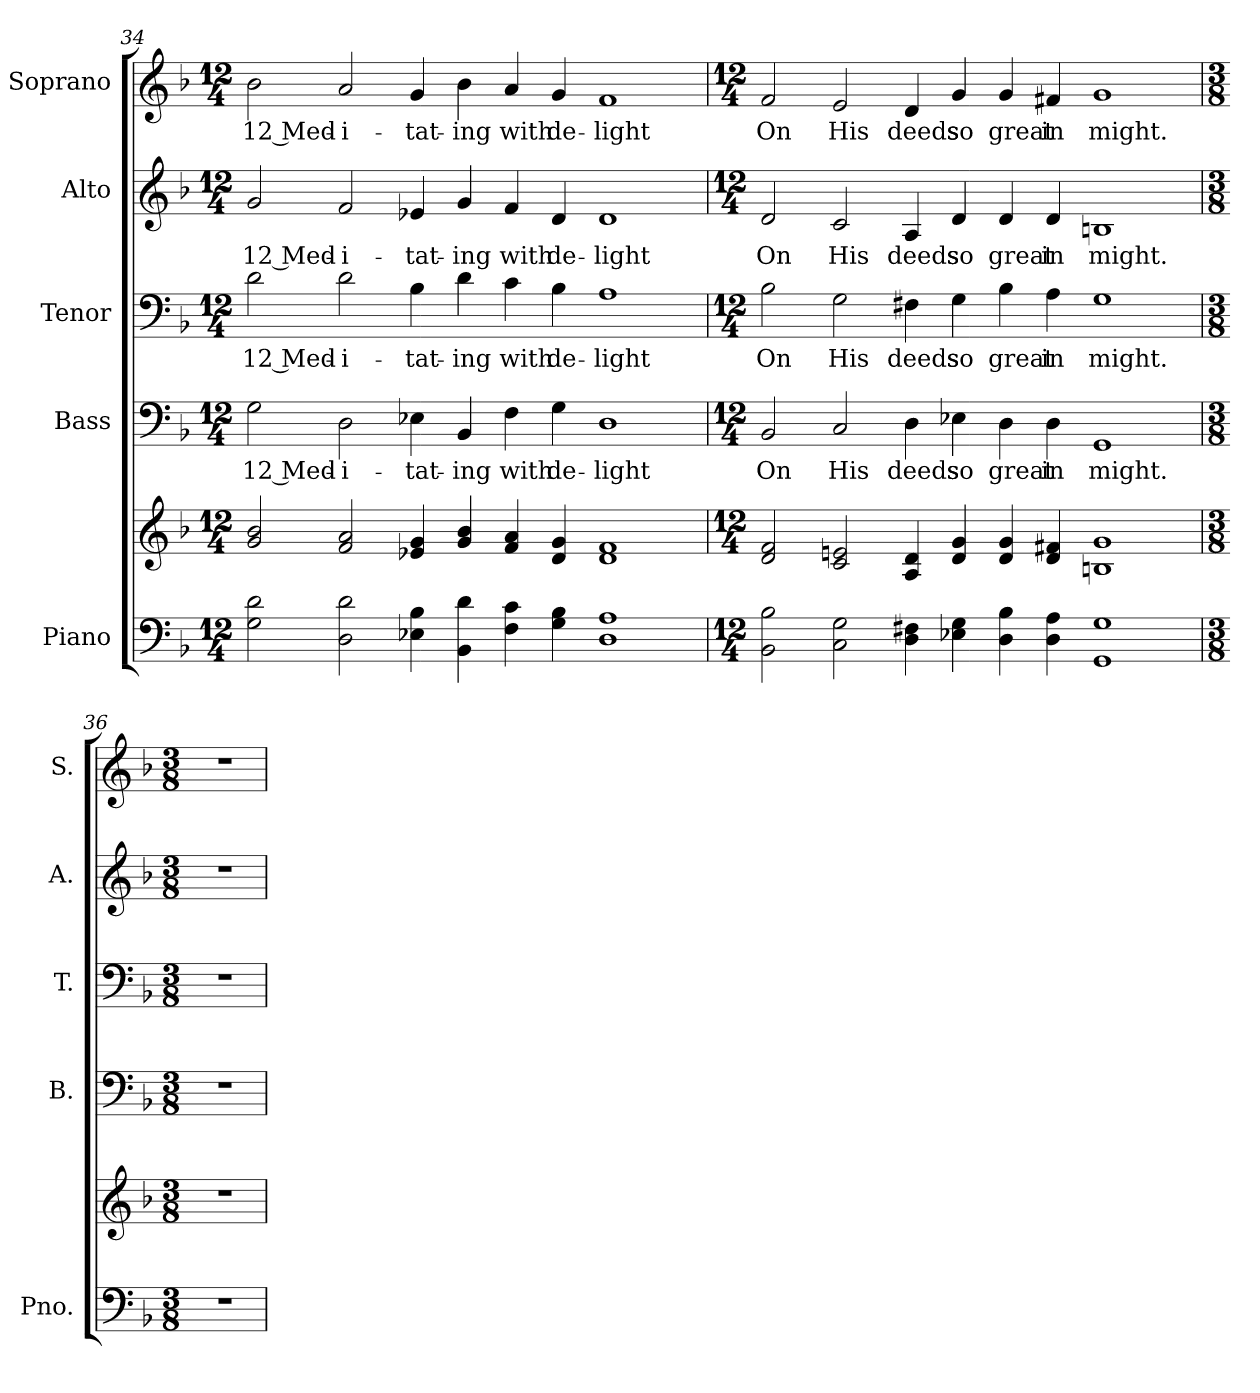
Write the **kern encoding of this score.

**kern	**kern	**kern	**text	**kern	**text	**kern	**text	**kern	**text
*part5	*part5	*part4	*part4	*part3	*part3	*part2	*part2	*part1	*part1
*staff6	*staff5	*staff4	*staff4	*staff3	*staff3	*staff2	*staff2	*staff1	*staff1
*I"Piano	*	*I"Bass	*	*I"Tenor	*	*I"Alto	*	*I"Soprano	*
*I'Pno.	*	*I'B.	*	*I'T.	*	*I'A.	*	*I'S.	*
!!LO:LB:g=z
*clefF4	*clefG2	*clefF4	*	*clefF4	*	*clefG2	*	*clefG2	*
*k[b-]	*k[b-]	*k[b-]	*	*k[b-]	*	*k[b-]	*	*k[b-]	*
*F:	*F:	*F:	*	*F:	*	*F:	*	*F:	*
*M12/4	*M12/4	*M12/4	*	*M12/4	*	*M12/4	*	*M12/4	*
=34	=34	=34	=34	=34	=34	=34	=34	=34	=34
!	!	!	!LO:LY:b:color=#000000	!	!	!	!	!	!
!	!	!	!	!	!LO:LY:b:color=#000000	!	!	!	!
!	!	!	!	!	!	!	!LO:LY:b:color=#000000	!	!
!	!	!	!	!	!	!	!	!	!LO:LY:b:color=#000000
2Gi\ 2di	2gi/ 2b-i	2Gi\	12 Med-	2di\	12 Med-	2gi/	12 Med-	2b-i\	12 Med-
!	!	!	!LO:LY:b:color=#000000	!	!	!	!	!	!
!	!	!	!	!	!LO:LY:b:color=#000000	!	!	!	!
!	!	!	!	!	!	!	!LO:LY:b:color=#000000	!	!
!	!	!	!	!	!	!	!	!	!LO:LY:b:color=#000000
2Di\ 2di	2fi/ 2ai	2Di\	-i-	2di\	-i-	2fi/	-i-	2ai/	-i-
!	!	!	!LO:LY:b:color=#000000	!	!	!	!	!	!
!	!	!	!	!	!LO:LY:b:color=#000000	!	!	!	!
!	!	!	!	!	!	!	!LO:LY:b:color=#000000	!	!
!	!	!	!	!	!	!	!	!	!LO:LY:b:color=#000000
4E-Xi\ 4B-i	4e-Xi/ 4gi	4E-Xi\	-tat-	4B-i\	-tat-	4e-Xi/	-tat-	4gi/	-tat-
!	!	!	!LO:LY:b:color=#000000	!	!	!	!	!	!
!	!	!	!	!	!LO:LY:b:color=#000000	!	!	!	!
!	!	!	!	!	!	!	!LO:LY:b:color=#000000	!	!
!	!	!	!	!	!	!	!	!	!LO:LY:b:color=#000000
4BB-i\ 4di	4gi/ 4b-i	4BB-i/	-ing	4di\	-ing	4gi/	-ing	4b-i\	-ing
!	!	!	!LO:LY:b:color=#000000	!	!	!	!	!	!
!	!	!	!	!	!LO:LY:b:color=#000000	!	!	!	!
!	!	!	!	!	!	!	!LO:LY:b:color=#000000	!	!
!	!	!	!	!	!	!	!	!	!LO:LY:b:color=#000000
4Fi\ 4ci	4fi/ 4ai	4Fi\	with	4ci\	with	4fi/	with	4ai/	with
!	!	!	!LO:LY:b:color=#000000	!	!	!	!	!	!
!	!	!	!	!	!LO:LY:b:color=#000000	!	!	!	!
!	!	!	!	!	!	!	!LO:LY:b:color=#000000	!	!
!	!	!	!	!	!	!	!	!	!LO:LY:b:color=#000000
4Gi\ 4B-i	4di/ 4gi	4Gi\	de-	4B-i\	de-	4di/	de-	4gi/	de-
!	!	!	!LO:LY:b:color=#000000	!	!	!	!	!	!
!	!	!	!	!	!LO:LY:b:color=#000000	!	!	!	!
!	!	!	!	!	!	!	!LO:LY:b:color=#000000	!	!
!	!	!	!	!	!	!	!	!	!LO:LY:b:color=#000000
1Di 1Ai	1di 1fi	1Di	-light	1Ai	-light	1di	-light	1fi	-light
!!LO:PB:g=z
=35	=35	=35	=35	=35	=35	=35	=35	=35	=35
*M12/4	*M12/4	*M12/4	*	*M12/4	*	*M12/4	*	*M12/4	*
!	!	!	!LO:LY:b:color=#000000	!	!	!	!	!	!
!	!	!	!	!	!LO:LY:b:color=#000000	!	!	!	!
!	!	!	!	!	!	!	!LO:LY:b:color=#000000	!	!
!	!	!	!	!	!	!	!	!	!LO:LY:b:color=#000000
2BB-i\ 2B-i	2di/ 2fi	2BB-i/	On	2B-i\	On	2di/	On	2fi/	On
!	!	!	!LO:LY:b:color=#000000	!	!	!	!	!	!
!	!	!	!	!	!LO:LY:b:color=#000000	!	!	!	!
!	!	!	!	!	!	!	!LO:LY:b:color=#000000	!	!
!	!	!	!	!	!	!	!	!	!LO:LY:b:color=#000000
2Ci\ 2Gi	2ci/ 2eni	2Ci/	His	2Gi\	His	2ci/	His	2ei/	His
!	!	!	!LO:LY:b:color=#000000	!	!	!	!	!	!
!	!	!	!	!	!LO:LY:b:color=#000000	!	!	!	!
!	!	!	!	!	!	!	!LO:LY:b:color=#000000	!	!
!	!	!	!	!	!	!	!	!	!LO:LY:b:color=#000000
4Di\ 4F#Xi	4Ai/ 4di	4Di\	deeds	4F#Xi\	deeds	4Ai/	deeds	4di/	deeds
!	!	!	!LO:LY:b:color=#000000	!	!	!	!	!	!
!	!	!	!	!	!LO:LY:b:color=#000000	!	!	!	!
!	!	!	!	!	!	!	!LO:LY:b:color=#000000	!	!
!	!	!	!	!	!	!	!	!	!LO:LY:b:color=#000000
4E-Xi\ 4Gi	4di/ 4gi	4E-Xi\	so	4Gi\	so	4di/	so	4gi/	so
!	!	!	!LO:LY:b:color=#000000	!	!	!	!	!	!
!	!	!	!	!	!LO:LY:b:color=#000000	!	!	!	!
!	!	!	!	!	!	!	!LO:LY:b:color=#000000	!	!
!	!	!	!	!	!	!	!	!	!LO:LY:b:color=#000000
4Di\ 4B-i	4di/ 4gi	4Di\	great	4B-i\	great	4di/	great	4gi/	great
!	!	!	!LO:LY:b:color=#000000	!	!	!	!	!	!
!	!	!	!	!	!LO:LY:b:color=#000000	!	!	!	!
!	!	!	!	!	!	!	!LO:LY:b:color=#000000	!	!
!	!	!	!	!	!	!	!	!	!LO:LY:b:color=#000000
4Di\ 4Ai	4di/ 4f#Xi	4Di\	in	4Ai\	in	4di/	in	4f#Xi/	in
!	!	!	!LO:LY:b:color=#000000	!	!	!	!	!	!
!	!	!	!	!	!LO:LY:b:color=#000000	!	!	!	!
!	!	!	!	!	!	!	!LO:LY:b:color=#000000	!	!
!	!	!	!	!	!	!	!	!	!LO:LY:b:color=#000000
1GGi 1Gi	1Bni 1gi	1GGi	might.	1Gi	might.	1Bni	might.	1gi	might.
!!LO:LB:g=z
=36	=36	=36	=36	=36	=36	=36	=36	=36	=36
*M3/8	*M3/8	*M3/8	*	*M3/8	*	*M3/8	*	*M3/8	*
!LO:N:vis=1	!LO:N:vis=1	!LO:N:vis=1	!	!LO:N:vis=1	!	!LO:N:vis=1	!	!LO:N:vis=1	!
4.r	4.r	4.r	.	4.r	.	4.r	.	4.r	.
=	=	=	=	=	=	=	=	=	=
*-	*-	*-	*-	*-	*-	*-	*-	*-	*-
